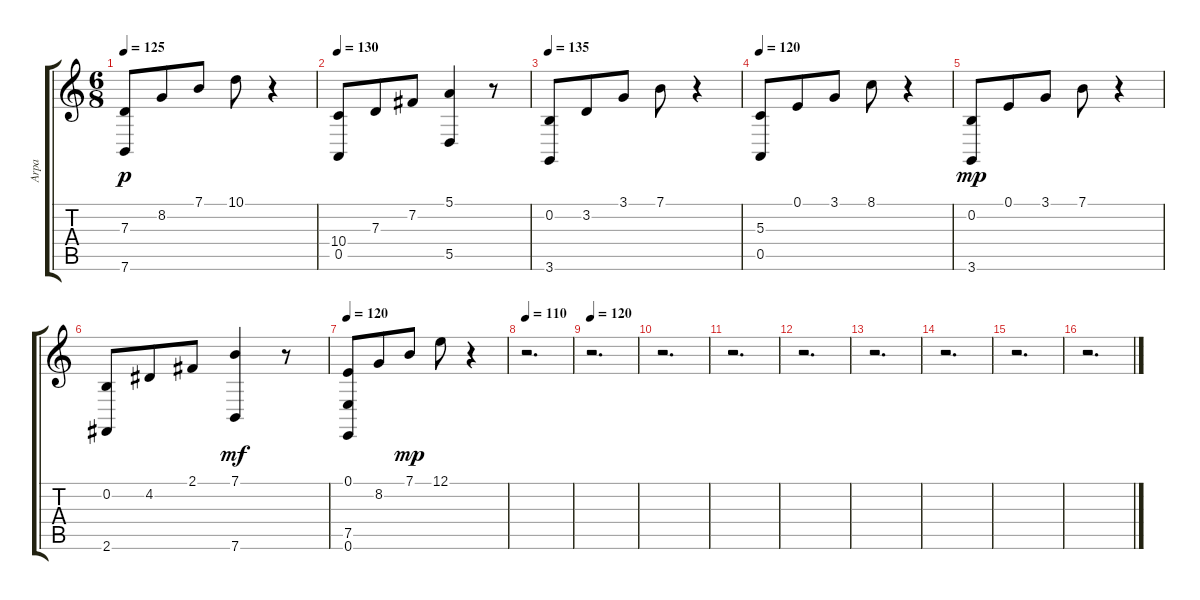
\track ("Arpa" "Arpa") {instrument pizzicatostrings}
\staff {score tabs}
\tuning (E4 B3 G3 D3 A2 E2) {hide}
\ts (6 8)
\tempo 125
\clef g2
\ks c
(7.3 7.6).8{dy p} 8.2.8 7.1.8 10.1.8 r.4 |
\tempo 130
(10.4 0.5).8 7.3.8 7.2.8 (5.1 5.5).4 r.8 |
\tempo 135
(0.2 3.6).8 3.2.8 3.1.8 7.1.8 r.4 |
\tempo 120
(5.3 0.5).8 0.1.8 3.1.8 8.1.8 r.4 |
(0.2 3.6).8{dy mp} 0.1.8 3.1.8 7.1.8 r.4 |
(0.2 2.6).8 4.2.8 2.1.8 (7.1 7.6).4{dy mf} r.8 |
\tempo 120
(0.1 7.5 0.6).8 8.2.8 7.1.8{dy mp} 12.1.8 r.4 |
\tempo 110
r.2{d} |
\tempo 120
r.2{d} |
r.2{d} |
r.2{d} |
r.2{d} |
r.2{d} |
r.2{d} |
r.2{d} |
r.2{d}
